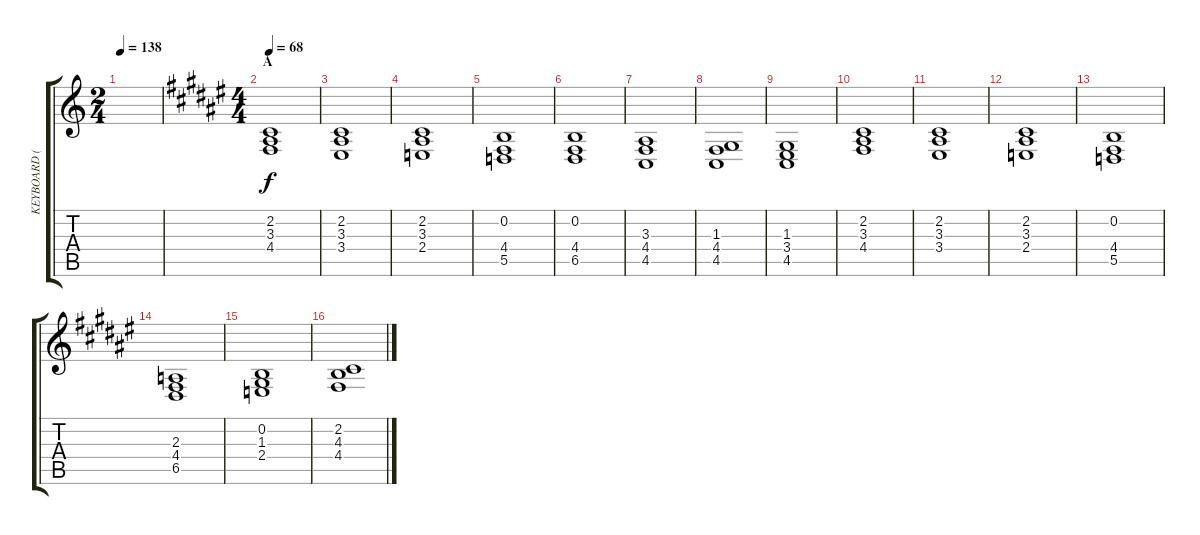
\track ("KEYBOARD ( SYNTHE)" "KEYBOARD (") {instrument synthstrings2}
\staff {score tabs}
\tuning (E4 B3 G3 D3 A2 E2) {hide}
\ts (2 4)
\tempo 138
\clef g2
\ks c
|
\ts (4 4)
\section ("" "A")
\tempo 68
\ks f#
(2.2 3.3 4.4).1 |
(2.2 3.3 3.4).1 |
(2.2 3.3 2.4).1 |
(0.2 4.4 5.5).1 |
(0.2 4.4 6.5).1 |
(3.3 4.4 4.5).1 |
(1.3 4.4 4.5).1 |
(1.3 3.4 4.5).1 |
(2.2 3.3 4.4).1 |
(2.2 3.3 3.4).1 |
(2.2 3.3 2.4).1 |
(0.2 4.4 5.5).1 |
(2.3 4.4 6.5).1 |
(0.2 1.3 2.4).1 |
(2.2 4.3 4.4).1
